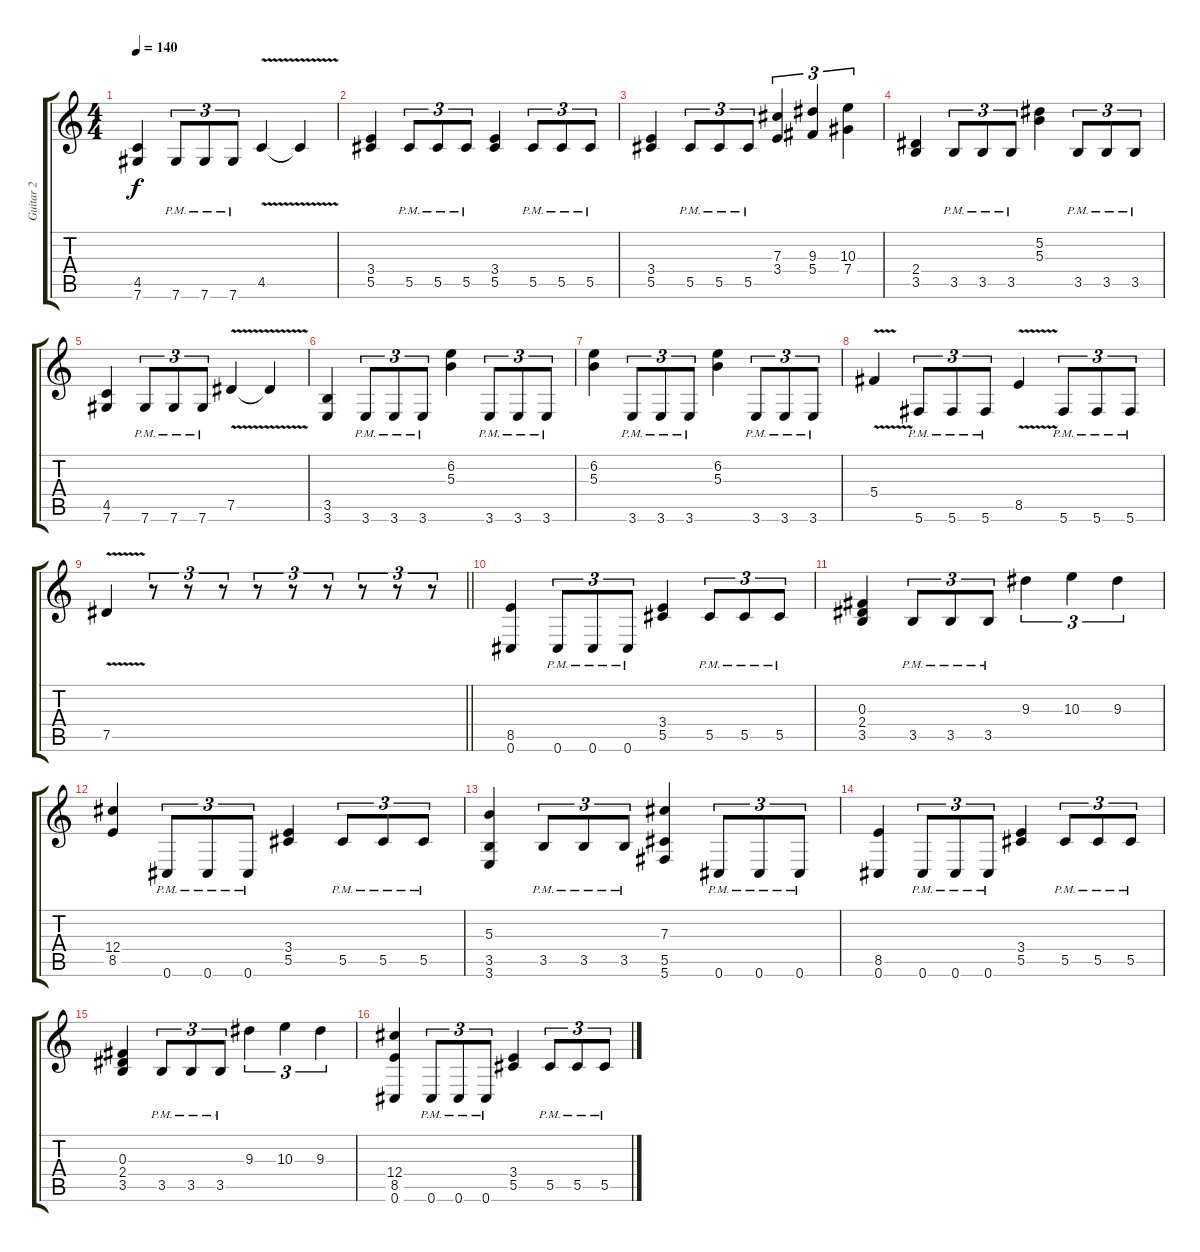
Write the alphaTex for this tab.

\track ("Guitar 2" "Guitar 2") {instrument distortionguitar}
\staff {score tabs}
\tuning (Eb4 Bb3 Gb3 Db3 Ab2 Db2) {hide}
\ts (4 4)
\tempo 140
\clef g2
\ks c
(4.5 7.6).4{dy f} 7.6{pm}.8{tu (3 2)} 7.6{pm}.8{tu (3 2)} 7.6{pm}.8{tu (3 2)} 4.5{v}.4{instrument guitarharmonics} 4.5{v t}.4 |
(3.4 5.5).4{instrument distortionguitar} 5.5{pm}.8{tu (3 2)} 5.5{pm}.8{tu (3 2)} 5.5{pm}.8{tu (3 2)} (3.4 5.5).4 5.5{pm}.8{tu (3 2)} 5.5{pm}.8{tu (3 2)} 5.5{pm}.8{tu (3 2)} |
(3.4 5.5).4 5.5{pm}.8{tu (3 2)} 5.5{pm}.8{tu (3 2)} 5.5{pm}.8{tu (3 2)} (7.3 3.4).4{tu (3 2)} (9.3 5.4).4{tu (3 2)} (10.3 7.4).4{tu (3 2)} |
(2.4 3.5).4 3.5{pm}.8{tu (3 2)} 3.5{pm}.8{tu (3 2)} 3.5{pm}.8{tu (3 2)} (5.2 5.3).4 3.5{pm}.8{tu (3 2)} 3.5{pm}.8{tu (3 2)} 3.5{pm}.8{tu (3 2)} |
(4.5 7.6).4 7.6{pm}.8{tu (3 2)} 7.6{pm}.8{tu (3 2)} 7.6{pm}.8{tu (3 2)} 7.5{v}.4{instrument guitarharmonics} 7.5{v t}.4 |
(3.5 3.6).4{instrument distortionguitar} 3.6{pm}.8{tu (3 2)} 3.6{pm}.8{tu (3 2)} 3.6{pm}.8{tu (3 2)} (6.2 5.3).4 3.6{pm}.8{tu (3 2)} 3.6{pm}.8{tu (3 2)} 3.6{pm}.8{tu (3 2)} |
(6.2 5.3).4 3.6{pm}.8{tu (3 2)} 3.6{pm}.8{tu (3 2)} 3.6{pm}.8{tu (3 2)} (6.2 5.3).4 3.6{pm}.8{tu (3 2)} 3.6{pm}.8{tu (3 2)} 3.6{pm}.8{tu (3 2)} |
5.4{v}.4 5.6{pm}.8{tu (3 2)} 5.6{pm}.8{tu (3 2)} 5.6{pm}.8{tu (3 2)} 8.5{v}.4 5.6{pm}.8{tu (3 2)} 5.6{pm}.8{tu (3 2)} 5.6{pm}.8{tu (3 2)} |
\barLineRight lightlight
7.5{v}.4 r.8{tu (3 2)} r.8{tu (3 2)} r.8{tu (3 2)} r.8{tu (3 2)} r.8{tu (3 2)} r.8{tu (3 2)} r.8{tu (3 2)} r.8{tu (3 2)} r.8{tu (3 2)} |
\section ("" "")
(8.5 0.6).4 0.6{pm}.8{tu (3 2)} 0.6{pm}.8{tu (3 2)} 0.6{pm}.8{tu (3 2)} (3.4 5.5).4 5.5{pm}.8{tu (3 2)} 5.5{pm}.8{tu (3 2)} 5.5{pm}.8{tu (3 2)} |
(0.3 2.4 3.5).4 3.5{pm}.8{tu (3 2)} 3.5{pm}.8{tu (3 2)} 3.5{pm}.8{tu (3 2)} 9.3.4{tu (3 2)} 10.3.4{tu (3 2)} 9.3.4{tu (3 2)} |
(12.4 8.5).4 0.6{pm}.8{tu (3 2)} 0.6{pm}.8{tu (3 2)} 0.6{pm}.8{tu (3 2)} (3.4 5.5).4 5.5{pm}.8{tu (3 2)} 5.5{pm}.8{tu (3 2)} 5.5{pm}.8{tu (3 2)} |
(5.3 3.5 3.6).4 3.5{pm}.8{tu (3 2)} 3.5{pm}.8{tu (3 2)} 3.5{pm}.8{tu (3 2)} (7.3 5.5 5.6).4 0.6{pm}.8{tu (3 2)} 0.6{pm}.8{tu (3 2)} 0.6{pm}.8{tu (3 2)} |
(8.5 0.6).4 0.6{pm}.8{tu (3 2)} 0.6{pm}.8{tu (3 2)} 0.6{pm}.8{tu (3 2)} (3.4 5.5).4 5.5{pm}.8{tu (3 2)} 5.5{pm}.8{tu (3 2)} 5.5{pm}.8{tu (3 2)} |
(0.3 2.4 3.5).4 3.5{pm}.8{tu (3 2)} 3.5{pm}.8{tu (3 2)} 3.5{pm}.8{tu (3 2)} 9.3.4{tu (3 2)} 10.3.4{tu (3 2)} 9.3.4{tu (3 2)} |
(12.4 8.5 0.6).4 0.6{pm}.8{tu (3 2)} 0.6{pm}.8{tu (3 2)} 0.6{pm}.8{tu (3 2)} (3.4 5.5).4 5.5{pm}.8{tu (3 2)} 5.5{pm}.8{tu (3 2)} 5.5{pm}.8{tu (3 2)}
